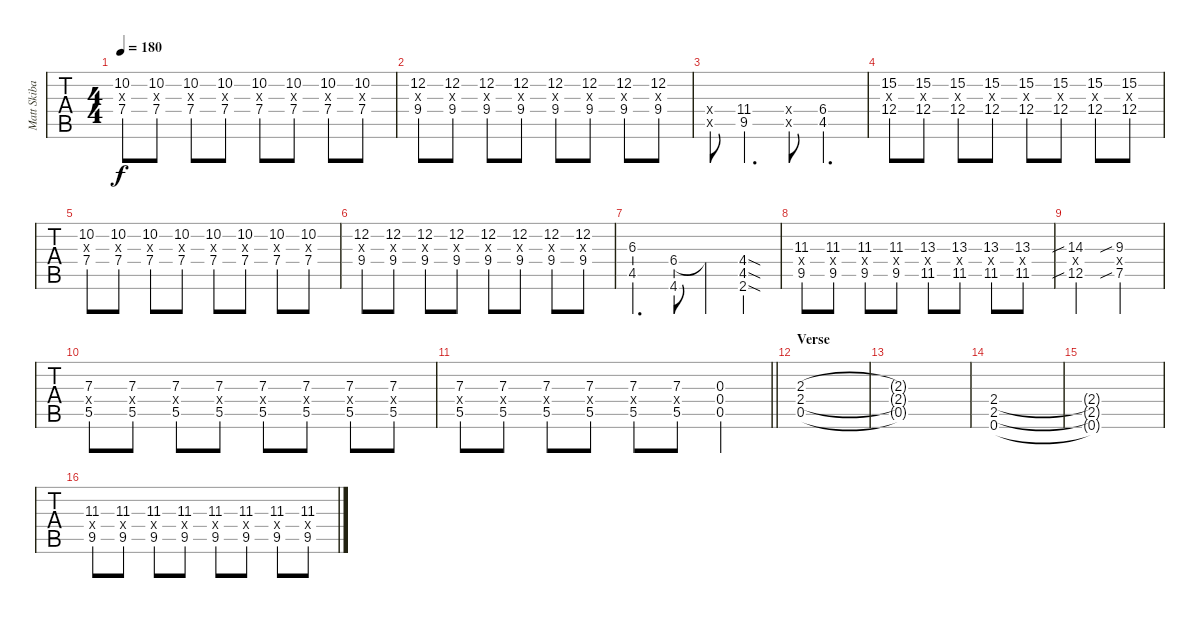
\track ("Matt Skiba - Guitar Two" "Matt Skiba") {instrument distortionguitar}
\staff {tabs}
\tuning (E4 B3 G3 D3 A2 E2) {hide}
\ts (4 4)
\tempo 180
\clef g2
\ks a
(10.2 7.3{x} 7.4).8{dy f} (10.2 7.3{x} 7.4).8 (10.2 7.3{x} 7.4).8 (10.2 7.3{x} 7.4).8 (10.2 7.3{x} 7.4).8 (10.2 7.3{x} 7.4).8 (10.2 7.3{x} 7.4).8 (10.2 7.3{x} 7.4).8 |
(12.2 9.3{x} 9.4).8 (12.2 9.3{x} 9.4).8 (12.2 9.3{x} 9.4).8 (12.2 9.3{x} 9.4).8 (12.2 9.3{x} 9.4).8 (12.2 9.3{x} 9.4).8 (12.2 9.3{x} 9.4).8 (12.2 9.3{x} 9.4).8 |
(9.4{x} 7.5{x}).8 (11.4 9.5).4{d} (6.4{x} 4.5{x}).8 (6.4 4.5).4{d} |
(15.2 12.3{x} 12.4).8 (15.2 12.3{x} 12.4).8 (15.2 12.3{x} 12.4).8 (15.2 12.3{x} 12.4).8 (15.2 12.3{x} 12.4).8 (15.2 12.3{x} 12.4).8 (15.2 12.3{x} 12.4).8 (15.2 12.3{x} 12.4).8 |
(10.2 7.3{x} 7.4).8 (10.2 7.3{x} 7.4).8 (10.2 7.3{x} 7.4).8 (10.2 7.3{x} 7.4).8 (10.2 7.3{x} 7.4).8 (10.2 7.3{x} 7.4).8 (10.2 7.3{x} 7.4).8 (10.2 7.3{x} 7.4).8 |
(12.2 9.3{x} 9.4).8 (12.2 9.3{x} 9.4).8 (12.2 9.3{x} 9.4).8 (12.2 9.3{x} 9.4).8 (12.2 9.3{x} 9.4).8 (12.2 9.3{x} 9.4).8 (12.2 9.3{x} 9.4).8 (12.2 9.3{x} 9.4).8 |
(6.3 4.5).4{d balance 4} (6.4 4.6).8 6.4{t}.4 (4.4{sod} 4.5{sod} 2.6{sod}).4 |
(11.3 9.4{x} 9.5).8 (11.3 9.4{x} 9.5).8 (11.3 9.4{x} 9.5).8 (11.3 9.4{x} 9.5).8 (13.3 11.4{x} 11.5).8 (13.3 11.4{x} 11.5).8 (13.3 11.4{x} 11.5).8 (13.3 11.4{x} 11.5).8 |
(14.3{sib} 12.4{x} 12.5{sib}).2 (9.3{sib} 7.4{x} 7.5{sib}).2 |
(7.3 5.4{x} 5.5).8 (7.3 5.4{x} 5.5).8 (7.3 5.4{x} 5.5).8 (7.3 5.4{x} 5.5).8 (7.3 5.4{x} 5.5).8 (7.3 5.4{x} 5.5).8 (7.3 5.4{x} 5.5).8 (7.3 5.4{x} 5.5).8 |
\barLineRight lightlight
(7.3 5.4{x} 5.5).8 (7.3 5.4{x} 5.5).8 (7.3 5.4{x} 5.5).8 (7.3 5.4{x} 5.5).8 (7.3 5.4{x} 5.5).8 (7.3 5.4{x} 5.5).8 (0.3 0.4 0.5).4 |
\section ("" "Verse")
(2.3 2.4 0.5).1{volume 8 balance 8} |
(2.3{t} 2.4{t} 0.5{t}).1 |
(2.4 2.5 0.6).1 |
(2.4{t} 2.5{t} 0.6{t}).1 |
(11.3 9.4{x} 9.5).8 (11.3 9.4{x} 9.5).8 (11.3 9.4{x} 9.5).8 (11.3 9.4{x} 9.5).8 (11.3 9.4{x} 9.5).8 (11.3 9.4{x} 9.5).8 (11.3 9.4{x} 9.5).8 (11.3 9.4{x} 9.5).8
